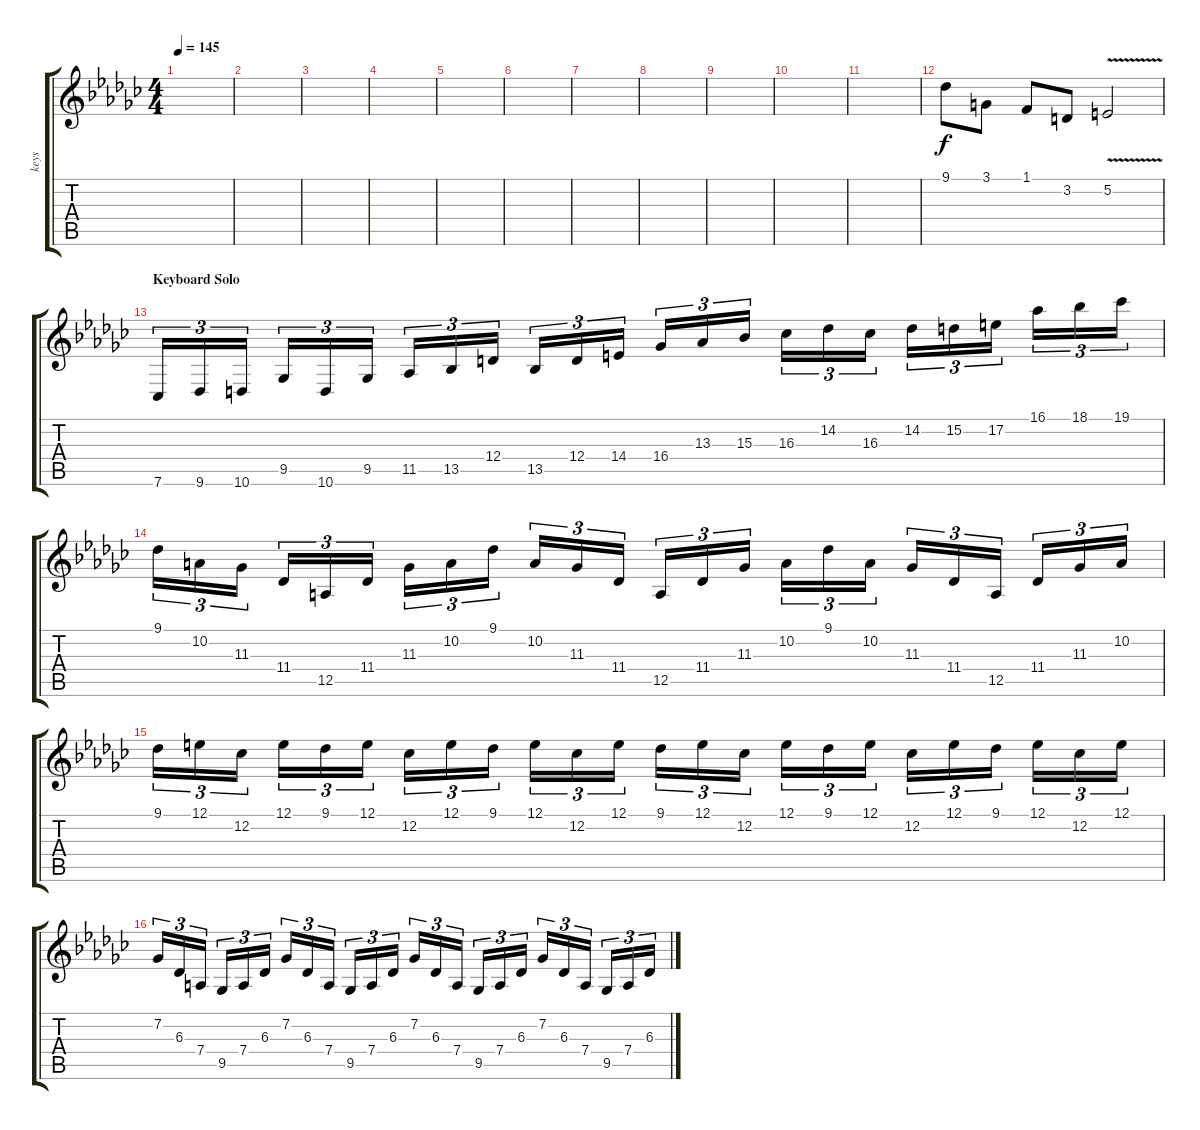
\track ("keys" "keys") {instrument stringensemble1}
\staff {score tabs}
\tuning (E4 B3 G3 D3 A2 E2) {hide}
\ts (4 4)
\tempo 145
\clef g2
\ks gb
|
|
|
|
|
|
|
|
|
|
|
9.1.8{instrument distortionguitar} 3.1.8 1.1.8 3.2.8 5.2{v}.2 |
\section ("" "Keyboard Solo")
7.6.16{tu (3 2) instrument lead2sawtooth} 9.6.16{tu (3 2)} 10.6.16{tu (3 2)} 9.5.16{tu (3 2)} 10.6.16{tu (3 2)} 9.5.16{tu (3 2)} 11.5.16{tu (3 2)} 13.5.16{tu (3 2)} 12.4.16{tu (3 2)} 13.5.16{tu (3 2)} 12.4.16{tu (3 2)} 14.4.16{tu (3 2)} 16.4.16{tu (3 2)} 13.3.16{tu (3 2)} 15.3.16{tu (3 2)} 16.3.16{tu (3 2)} 14.2.16{tu (3 2)} 16.3.16{tu (3 2)} 14.2.16{tu (3 2)} 15.2.16{tu (3 2)} 17.2.16{tu (3 2)} 16.1.16{tu (3 2)} 18.1.16{tu (3 2)} 19.1.16{tu (3 2)} |
9.1.16{tu (3 2)} 10.2.16{tu (3 2)} 11.3.16{tu (3 2)} 11.4.16{tu (3 2)} 12.5.16{tu (3 2)} 11.4.16{tu (3 2)} 11.3.16{tu (3 2)} 10.2.16{tu (3 2)} 9.1.16{tu (3 2)} 10.2.16{tu (3 2)} 11.3.16{tu (3 2)} 11.4.16{tu (3 2)} 12.5.16{tu (3 2)} 11.4.16{tu (3 2)} 11.3.16{tu (3 2)} 10.2.16{tu (3 2)} 9.1.16{tu (3 2)} 10.2.16{tu (3 2)} 11.3.16{tu (3 2)} 11.4.16{tu (3 2)} 12.5.16{tu (3 2)} 11.4.16{tu (3 2)} 11.3.16{tu (3 2)} 10.2.16{tu (3 2)} |
9.1.16{tu (3 2)} 12.1.16{tu (3 2)} 12.2.16{tu (3 2)} 12.1.16{tu (3 2)} 9.1.16{tu (3 2)} 12.1.16{tu (3 2)} 12.2.16{tu (3 2)} 12.1.16{tu (3 2)} 9.1.16{tu (3 2)} 12.1.16{tu (3 2)} 12.2.16{tu (3 2)} 12.1.16{tu (3 2)} 9.1.16{tu (3 2)} 12.1.16{tu (3 2)} 12.2.16{tu (3 2)} 12.1.16{tu (3 2)} 9.1.16{tu (3 2)} 12.1.16{tu (3 2)} 12.2.16{tu (3 2)} 12.1.16{tu (3 2)} 9.1.16{tu (3 2)} 12.1.16{tu (3 2)} 12.2.16{tu (3 2)} 12.1.16{tu (3 2)} |
7.2.16{tu (3 2)} 6.3.16{tu (3 2)} 7.4.16{tu (3 2)} 9.5.16{tu (3 2)} 7.4.16{tu (3 2)} 6.3.16{tu (3 2)} 7.2.16{tu (3 2)} 6.3.16{tu (3 2)} 7.4.16{tu (3 2)} 9.5.16{tu (3 2)} 7.4.16{tu (3 2)} 6.3.16{tu (3 2)} 7.2.16{tu (3 2)} 6.3.16{tu (3 2)} 7.4.16{tu (3 2)} 9.5.16{tu (3 2)} 7.4.16{tu (3 2)} 6.3.16{tu (3 2)} 7.2.16{tu (3 2)} 6.3.16{tu (3 2)} 7.4.16{tu (3 2)} 9.5.16{tu (3 2)} 7.4.16{tu (3 2)} 6.3.16{tu (3 2)}
